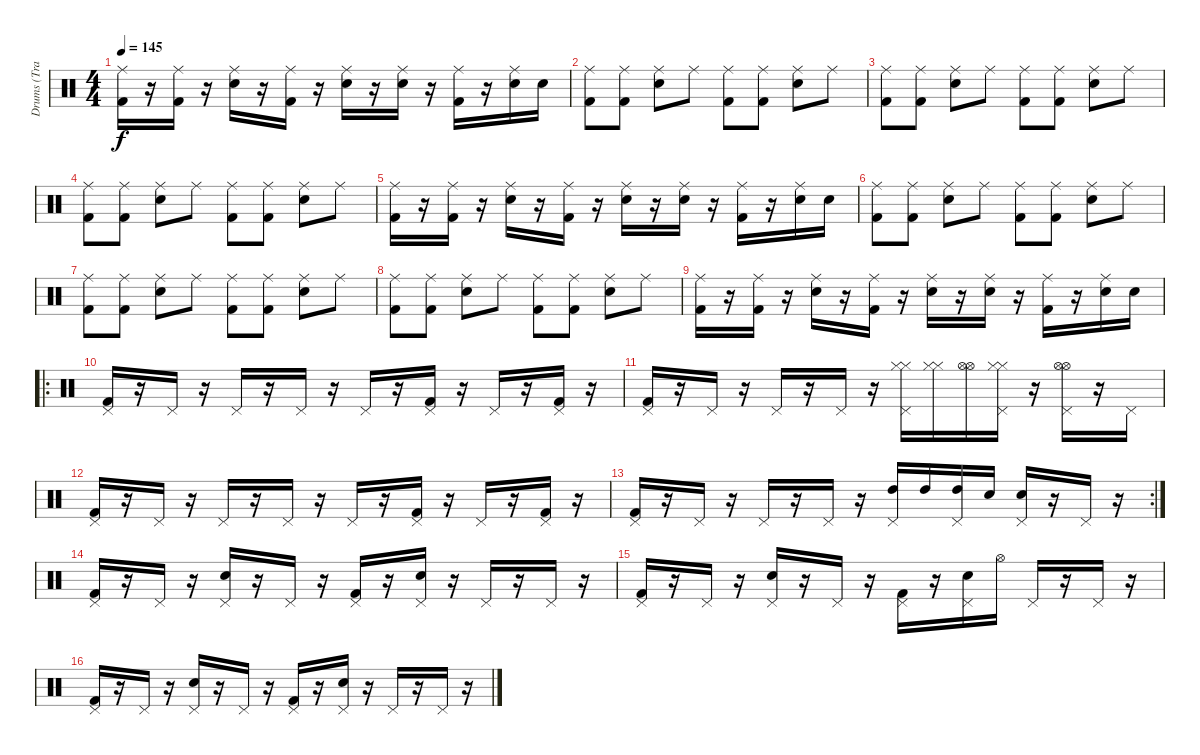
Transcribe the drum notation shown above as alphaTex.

\track ("Drums (Travis Barker)" "Drums (Tra") {instrument percussion}
\staff {score}
\articulation defaults
\ts (4 4)
\tempo 145
\clef neutral
\ks c
("Ride (middle)" "Kick (hit) 2").16{dy f} r.16 ("Ride (middle)" "Kick (hit) 2").16 r.16 ("Ride (middle)" "Snare (hit) 2").16 r.16 ("Ride (middle)" "Kick (hit) 2").16 r.16 ("Ride (middle)" "Snare (hit) 2").16 r.16 ("Ride (middle)" "Snare (hit) 2").16 r.16 ("Ride (middle)" "Kick (hit) 2").16 r.16 ("Ride (middle)" "Snare (hit) 2").16 "Snare (hit) 2".16 |
("Ride (middle)" "Kick (hit) 2").8 ("Ride (middle)" "Kick (hit) 2").8 ("Ride (middle)" "Snare (hit) 2").8 "Ride (middle)".8 ("Ride (middle)" "Kick (hit) 2").8 ("Ride (middle)" "Kick (hit) 2").8 ("Ride (middle)" "Snare (hit) 2").8 "Ride (middle)".8 |
("Ride (middle)" "Kick (hit) 2").8 ("Ride (middle)" "Kick (hit) 2").8 ("Ride (middle)" "Snare (hit) 2").8 "Ride (middle)".8 ("Ride (middle)" "Kick (hit) 2").8 ("Ride (middle)" "Kick (hit) 2").8 ("Ride (middle)" "Snare (hit) 2").8 "Ride (middle)".8 |
("Ride (middle)" "Kick (hit) 2").8 ("Ride (middle)" "Kick (hit) 2").8 ("Ride (middle)" "Snare (hit) 2").8 "Ride (middle)".8 ("Ride (middle)" "Kick (hit) 2").8 ("Ride (middle)" "Kick (hit) 2").8 ("Ride (middle)" "Snare (hit) 2").8 "Ride (middle)".8 |
("Ride (middle)" "Kick (hit) 2").16 r.16 ("Ride (middle)" "Kick (hit) 2").16 r.16 ("Ride (middle)" "Snare (hit) 2").16 r.16 ("Ride (middle)" "Kick (hit) 2").16 r.16 ("Ride (middle)" "Snare (hit) 2").16 r.16 ("Ride (middle)" "Snare (hit) 2").16 r.16 ("Ride (middle)" "Kick (hit) 2").16 r.16 ("Ride (middle)" "Snare (hit) 2").16 "Snare (hit) 2".16 |
("Ride (middle)" "Kick (hit) 2").8 ("Ride (middle)" "Kick (hit) 2").8 ("Ride (middle)" "Snare (hit) 2").8 "Ride (middle)".8 ("Ride (middle)" "Kick (hit) 2").8 ("Ride (middle)" "Kick (hit) 2").8 ("Ride (middle)" "Snare (hit) 2").8 "Ride (middle)".8 |
("Ride (middle)" "Kick (hit) 2").8 ("Ride (middle)" "Kick (hit) 2").8 ("Ride (middle)" "Snare (hit) 2").8 "Ride (middle)".8 ("Ride (middle)" "Kick (hit) 2").8 ("Ride (middle)" "Kick (hit) 2").8 ("Ride (middle)" "Snare (hit) 2").8 "Ride (middle)".8 |
("Ride (middle)" "Kick (hit) 2").8 ("Ride (middle)" "Kick (hit) 2").8 ("Ride (middle)" "Snare (hit) 2").8 "Ride (middle)".8 ("Ride (middle)" "Kick (hit) 2").8 ("Ride (middle)" "Kick (hit) 2").8 ("Ride (middle)" "Snare (hit) 2").8 "Ride (middle)".8 |
("Ride (middle)" "Kick (hit) 2").16 r.16 ("Ride (middle)" "Kick (hit) 2").16 r.16 ("Ride (middle)" "Snare (hit) 2").16 r.16 ("Ride (middle)" "Kick (hit) 2").16 r.16 ("Ride (middle)" "Snare (hit) 2").16 r.16 ("Ride (middle)" "Snare (hit) 2").16 r.16 ("Ride (middle)" "Kick (hit) 2").16 r.16 ("Ride (middle)" "Snare (hit) 2").16 "Snare (hit) 2".16 |
\ro
("Pedal Hi-Hat (hit)" "Kick (hit) 2").16 r.16 "Pedal Hi-Hat (hit)".16 r.16 "Pedal Hi-Hat (hit)".16 r.16 "Pedal Hi-Hat (hit)".16 r.16 "Pedal Hi-Hat (hit)".16 r.16 ("Pedal Hi-Hat (hit)" "Kick (hit) 2").16 r.16 "Pedal Hi-Hat (hit)".16 r.16 ("Pedal Hi-Hat (hit)" "Kick (hit) 2").16 r.16 |
("Pedal Hi-Hat (hit)" "Kick (hit) 2").16 r.16 "Pedal Hi-Hat (hit)".16 r.16 "Pedal Hi-Hat (hit)".16 r.16 "Pedal Hi-Hat (hit)".16 r.16 ("Pedal Hi-Hat (hit)" "Hi-Hat (closed)" "Hi-Hat (closed)").16 ("Hi-Hat (closed)" "Hi-Hat (closed)").16 ("Hi-Hat (open)" "Hi-Hat (open)").16 ("Pedal Hi-Hat (hit)" "Hi-Hat (closed)" "Hi-Hat (closed)").16 r.16 ("Pedal Hi-Hat (hit)" "Hi-Hat (open)" "Hi-Hat (open)").16 r.16 "Pedal Hi-Hat (hit)".16 |
("Pedal Hi-Hat (hit)" "Kick (hit) 2").16 r.16 "Pedal Hi-Hat (hit)".16 r.16 "Pedal Hi-Hat (hit)".16 r.16 "Pedal Hi-Hat (hit)".16 r.16 "Pedal Hi-Hat (hit)".16 r.16 ("Pedal Hi-Hat (hit)" "Kick (hit) 2").16 r.16 "Pedal Hi-Hat (hit)".16 r.16 ("Pedal Hi-Hat (hit)" "Kick (hit) 2").16 r.16 |
\rc 2
("Pedal Hi-Hat (hit)" "Kick (hit) 2").16 r.16 "Pedal Hi-Hat (hit)".16 r.16 "Pedal Hi-Hat (hit)".16 r.16 "Pedal Hi-Hat (hit)".16 r.16 ("Pedal Hi-Hat (hit)" "High Tom (hit)").16 "High Tom (hit)".16 ("Pedal Hi-Hat (hit)" "High Tom (hit)").16 "Snare (hit) 2".16 ("Pedal Hi-Hat (hit)" "Snare (hit) 2").16 r.16 "Pedal Hi-Hat (hit)".16 r.16 |
("Pedal Hi-Hat (hit)" "Kick (hit) 2").16 r.16 "Pedal Hi-Hat (hit)".16 r.16 ("Pedal Hi-Hat (hit)" "Snare (hit) 2").16 r.16 "Pedal Hi-Hat (hit)".16 r.16 ("Pedal Hi-Hat (hit)" "Kick (hit) 2").16 r.16 ("Pedal Hi-Hat (hit)" "Snare (hit) 2").16 r.16 "Pedal Hi-Hat (hit)".16 r.16 "Pedal Hi-Hat (hit)".16 r.16 |
("Pedal Hi-Hat (hit)" "Kick (hit) 2").16 r.16 "Pedal Hi-Hat (hit)".16 r.16 ("Pedal Hi-Hat (hit)" "Snare (hit) 2").16 r.16 "Pedal Hi-Hat (hit)".16 r.16 ("Pedal Hi-Hat (hit)" "Kick (hit) 2").16 r.16 ("Pedal Hi-Hat (hit)" "Snare (hit) 2").16 "Hi-Hat (open)".16 "Pedal Hi-Hat (hit)".16 r.16 "Pedal Hi-Hat (hit)".16 r.16 |
("Pedal Hi-Hat (hit)" "Kick (hit) 2").16 r.16 "Pedal Hi-Hat (hit)".16 r.16 ("Pedal Hi-Hat (hit)" "Snare (hit) 2").16 r.16 "Pedal Hi-Hat (hit)".16 r.16 ("Pedal Hi-Hat (hit)" "Kick (hit) 2").16 r.16 ("Pedal Hi-Hat (hit)" "Snare (hit) 2").16 r.16 "Pedal Hi-Hat (hit)".16 r.16 "Pedal Hi-Hat (hit)".16 r.16
